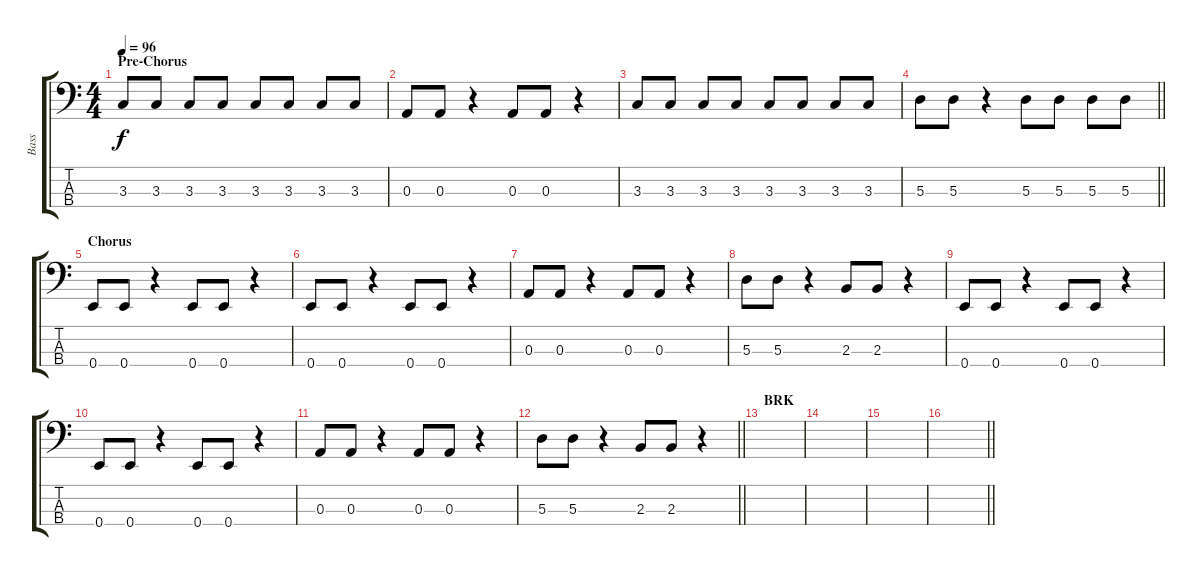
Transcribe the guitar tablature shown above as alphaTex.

\track ("Bass" "Bass") {instrument electricbassfinger}
\staff {score tabs}
\tuning (G2 D2 A1 E1) {hide}
\ts (4 4)
\section ("" "Pre-Chorus")
\tempo 96
\clef f4
\ks c
3.3.8{dy f} 3.3.8 3.3.8 3.3.8 3.3.8 3.3.8 3.3.8 3.3.8 |
0.3.8 0.3.8 r.4 0.3.8 0.3.8 r.4 |
3.3.8 3.3.8 3.3.8 3.3.8 3.3.8 3.3.8 3.3.8 3.3.8 |
\barLineRight lightlight
5.3.8 5.3.8 r.4 5.3.8 5.3.8 5.3.8 5.3.8 |
\section ("" "Chorus")
0.4.8 0.4.8 r.4 0.4.8 0.4.8 r.4 |
0.4.8 0.4.8 r.4 0.4.8 0.4.8 r.4 |
0.3.8 0.3.8 r.4 0.3.8 0.3.8 r.4 |
5.3.8 5.3.8 r.4 2.3.8 2.3.8 r.4 |
0.4.8 0.4.8 r.4 0.4.8 0.4.8 r.4 |
0.4.8 0.4.8 r.4 0.4.8 0.4.8 r.4 |
0.3.8 0.3.8 r.4 0.3.8 0.3.8 r.4 |
\barLineRight lightlight
5.3.8 5.3.8 r.4 2.3.8 2.3.8 r.4 |
\section ("" "BRK")
|
|
|
\barLineRight lightlight
